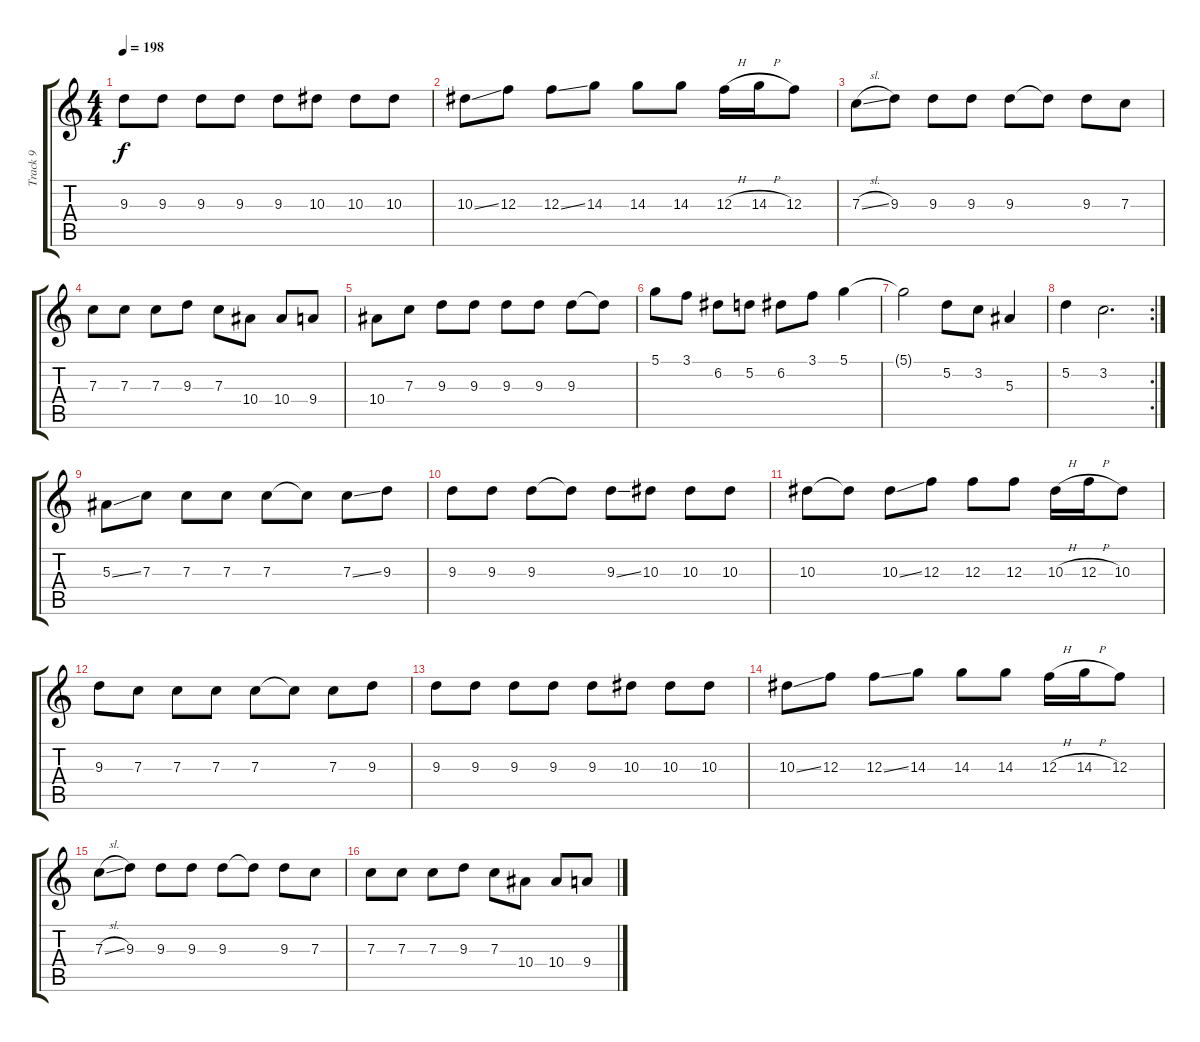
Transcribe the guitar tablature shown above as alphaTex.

\track ("Track 9" "Track 9") {instrument acousticguitarsteel}
\staff {score tabs}
\tuning (D4 A3 F3 C3 G2 C2) {hide}
\ts (4 4)
\tempo 198
\clef g2
\ks c
9.3.8{dy f} 9.3.8 9.3.8 9.3.8 9.3.8 10.3.8 10.3.8 10.3.8 |
10.3{ss}.8 12.3.8 12.3{ss}.8 14.3.8 14.3.8 14.3.8 12.3{h}.16 14.3{h}.16 12.3.8 |
7.3{sl}.8 9.3.8 9.3.8 9.3.8 9.3.8 9.3{t}.8 9.3.8 7.3.8 |
7.3.8 7.3.8 7.3.8 9.3.8 7.3.8 10.4.8 10.4.8 9.4.8 |
10.4.8 7.3.8 9.3.8 9.3.8 9.3.8 9.3.8 9.3.8 9.3{t}.8 |
5.1.8 3.1.8 6.2.8 5.2.8 6.2.8 3.1.8 5.1.4 |
5.1{t}.2 5.2.8 3.2.8 5.3.4 |
\rc 2
5.2.4 3.2.2{d} |
5.3{ss}.8 7.3.8 7.3.8 7.3.8 7.3.8 7.3{t}.8 7.3{ss}.8 9.3.8 |
9.3.8 9.3.8 9.3.8 9.3{t}.8 9.3{ss}.8 10.3.8 10.3.8 10.3.8 |
10.3.8 10.3{t}.8 10.3{ss}.8 12.3.8 12.3.8 12.3.8 10.3{h}.16 12.3{h}.16 10.3.8 |
9.3.8 7.3.8 7.3.8 7.3.8 7.3.8 7.3{t}.8 7.3.8 9.3.8 |
9.3.8 9.3.8 9.3.8 9.3.8 9.3.8 10.3.8 10.3.8 10.3.8 |
10.3{ss}.8 12.3.8 12.3{ss}.8 14.3.8 14.3.8 14.3.8 12.3{h}.16 14.3{h}.16 12.3.8 |
7.3{sl}.8 9.3.8 9.3.8 9.3.8 9.3.8 9.3{t}.8 9.3.8 7.3.8 |
7.3.8 7.3.8 7.3.8 9.3.8 7.3.8 10.4.8 10.4.8 9.4.8
